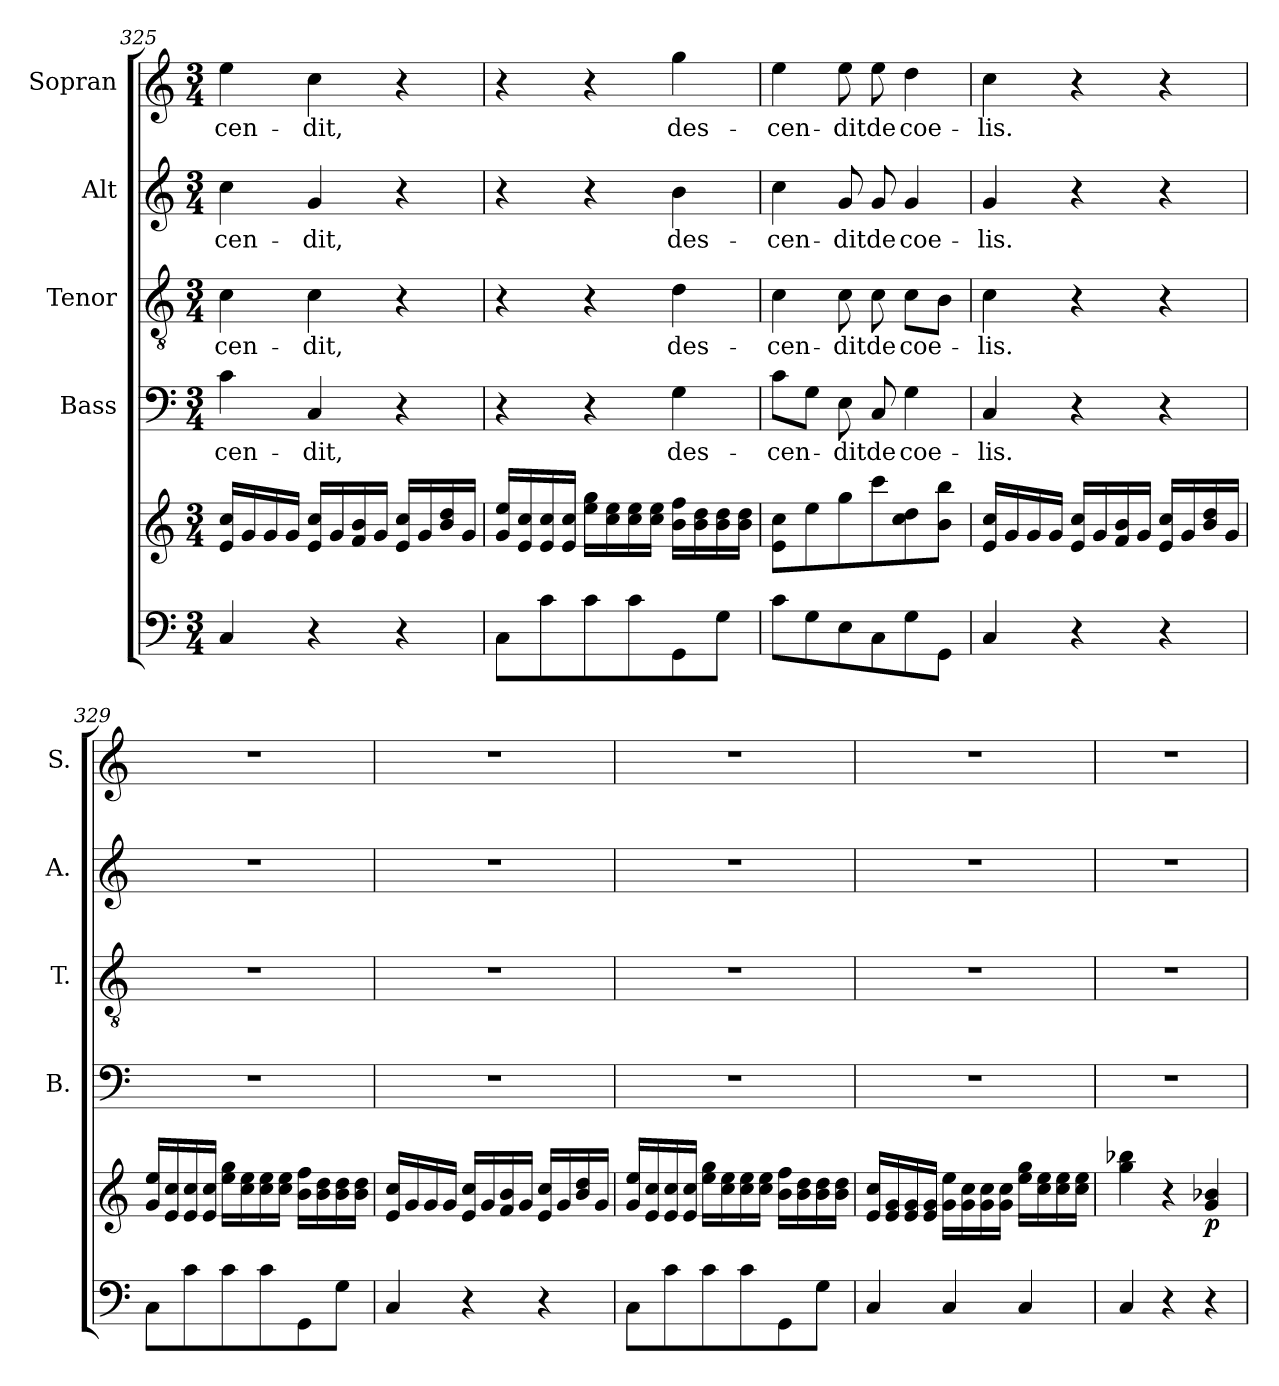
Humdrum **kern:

**kern	**kern	**dynam	**kern	**text	**kern	**text	**kern	**text	**kern	**text
*part5	*part5	*part5	*part4	*part4	*part3	*part3	*part2	*part2	*part1	*part1
*staff6	*staff5	*staff5/6	*staff4	*staff4	*staff3	*staff3	*staff2	*staff2	*staff1	*staff1
*	*	*	*I"Bass	*	*I"Tenor	*	*I"Alt	*	*I"Sopran	*
*	*	*	*I'B.	*	*I'T.	*	*I'A.	*	*I'S.	*
*clefF4	*clefG2	*	*clefF4	*	*clefGv2	*	*clefG2	*	*clefG2	*
*k[]	*k[]	*	*k[]	*	*k[]	*	*k[]	*	*k[]	*
*C:	*C:	*	*C:	*	*C:	*	*C:	*	*C:	*
*M3/4	*M3/4	*	*M3/4	*	*M3/4	*	*M3/4	*	*M3/4	*
=325	=325	=325	=325	=325	=325	=325	=325	=325	=325	=325
!	!	!	!	!LO:LY:b	!	!LO:LY:b	!	!LO:LY:b	!	!LO:LY:b
4C/	16e/ 16cc/LL	.	4c\	-cen-	4c\	-cen-	4cc\	-cen-	4ee\	-cen-
.	16g/	.	.	.	.	.	.	.	.	.
.	16g/	.	.	.	.	.	.	.	.	.
.	16g/JJ	.	.	.	.	.	.	.	.	.
!	!	!	!	!LO:LY:b	!	!LO:LY:b	!	!LO:LY:b	!	!LO:LY:b
4r	16e/ 16cc/LL	.	4C/	-dit,	4c\	-dit,	4g/	-dit,	4cc\	-dit,
.	16g/	.	.	.	.	.	.	.	.	.
.	16f/ 16b/	.	.	.	.	.	.	.	.	.
.	16g/JJ	.	.	.	.	.	.	.	.	.
4r	16e/ 16cc/LL	.	4r	.	4r	.	4r	.	4r	.
.	16g/	.	.	.	.	.	.	.	.	.
.	16b/ 16dd/	.	.	.	.	.	.	.	.	.
.	16g/JJ	.	.	.	.	.	.	.	.	.
!!LO:PB:g=z
=326	=326	=326	=326	=326	=326	=326	=326	=326	=326	=326
8C\L	16g/ 16ee/LL	.	4r	.	4r	.	4r	.	4r	.
.	16e/ 16cc/	.	.	.	.	.	.	.	.	.
8c\	16e/ 16cc/	.	.	.	.	.	.	.	.	.
.	16e/ 16cc/JJ	.	.	.	.	.	.	.	.	.
8c\	16ee\ 16gg\LL	.	4r	.	4r	.	4r	.	4r	.
.	16cc\ 16ee\	.	.	.	.	.	.	.	.	.
8c\	16cc\ 16ee\	.	.	.	.	.	.	.	.	.
.	16cc\ 16ee\JJ	.	.	.	.	.	.	.	.	.
!	!	!	!	!LO:LY:b	!	!LO:LY:b	!	!LO:LY:b	!	!LO:LY:b
8GG\	16b\ 16ff\LL	.	4G\	des-	4d\	des-	4b\	des-	4gg\	des-
.	16b\ 16dd\	.	.	.	.	.	.	.	.	.
8G\J	16b\ 16dd\	.	.	.	.	.	.	.	.	.
.	16b\ 16dd\JJ	.	.	.	.	.	.	.	.	.
=327	=327	=327	=327	=327	=327	=327	=327	=327	=327	=327
!	!	!	!	!LO:LY:b	!	!LO:LY:b	!	!LO:LY:b	!	!LO:LY:b
8c\L	8e\ 8cc\L	.	8c\L	-cen-	4c\	-cen-	4cc\	-cen-	4ee\	-cen-
8G\	8ee\	.	8G\J	.	.	.	.	.	.	.
!	!	!	!	!LO:LY:b	!	!LO:LY:b	!	!LO:LY:b	!	!LO:LY:b
8E\	8gg\	.	8E\	-dit	8c\	-dit	8g/	-dit	8ee\	-dit
!	!	!	!	!LO:LY:b	!	!LO:LY:b	!	!LO:LY:b	!	!LO:LY:b
8C\	8ccc\	.	8C/	de	8c\	de	8g/	de	8ee\	de
!	!	!	!	!LO:LY:b	!	!LO:LY:b	!	!LO:LY:b	!	!LO:LY:b
8G\	8cc\ 8dd\	.	4G\	coe-	8c\L	coe-	4g/	coe-	4dd\	coe-
8GG\J	8b\ 8bb\J	.	.	.	8B\J	.	.	.	.	.
=328	=328	=328	=328	=328	=328	=328	=328	=328	=328	=328
!	!	!	!	!LO:LY:b	!	!LO:LY:b	!	!LO:LY:b	!	!LO:LY:b
4C/	16e/ 16cc/LL	.	4C/	-lis.	4c\	-lis.	4g/	-lis.	4cc\	-lis.
.	16g/	.	.	.	.	.	.	.	.	.
.	16g/	.	.	.	.	.	.	.	.	.
.	16g/JJ	.	.	.	.	.	.	.	.	.
4r	16e/ 16cc/LL	.	4r	.	4r	.	4r	.	4r	.
.	16g/	.	.	.	.	.	.	.	.	.
.	16f/ 16b/	.	.	.	.	.	.	.	.	.
.	16g/JJ	.	.	.	.	.	.	.	.	.
4r	16e/ 16cc/LL	.	4r	.	4r	.	4r	.	4r	.
.	16g/	.	.	.	.	.	.	.	.	.
.	16b/ 16dd/	.	.	.	.	.	.	.	.	.
.	16g/JJ	.	.	.	.	.	.	.	.	.
=329	=329	=329	=329	=329	=329	=329	=329	=329	=329	=329
8C\L	16g/ 16ee/LL	.	2.r	.	2.r	.	2.r	.	2.r	.
.	16e/ 16cc/	.	.	.	.	.	.	.	.	.
8c\	16e/ 16cc/	.	.	.	.	.	.	.	.	.
.	16e/ 16cc/JJ	.	.	.	.	.	.	.	.	.
8c\	16ee\ 16gg\LL	.	.	.	.	.	.	.	.	.
.	16cc\ 16ee\	.	.	.	.	.	.	.	.	.
8c\	16cc\ 16ee\	.	.	.	.	.	.	.	.	.
.	16cc\ 16ee\JJ	.	.	.	.	.	.	.	.	.
8GG\	16b\ 16ff\LL	.	.	.	.	.	.	.	.	.
.	16b\ 16dd\	.	.	.	.	.	.	.	.	.
8G\J	16b\ 16dd\	.	.	.	.	.	.	.	.	.
.	16b\ 16dd\JJ	.	.	.	.	.	.	.	.	.
!!LO:LB:g=z
=330	=330	=330	=330	=330	=330	=330	=330	=330	=330	=330
4C/	16e/ 16cc/LL	.	2.r	.	2.r	.	2.r	.	2.r	.
.	16g/	.	.	.	.	.	.	.	.	.
.	16g/	.	.	.	.	.	.	.	.	.
.	16g/JJ	.	.	.	.	.	.	.	.	.
4r	16e/ 16cc/LL	.	.	.	.	.	.	.	.	.
.	16g/	.	.	.	.	.	.	.	.	.
.	16f/ 16b/	.	.	.	.	.	.	.	.	.
.	16g/JJ	.	.	.	.	.	.	.	.	.
4r	16e/ 16cc/LL	.	.	.	.	.	.	.	.	.
.	16g/	.	.	.	.	.	.	.	.	.
.	16b/ 16dd/	.	.	.	.	.	.	.	.	.
.	16g/JJ	.	.	.	.	.	.	.	.	.
=331	=331	=331	=331	=331	=331	=331	=331	=331	=331	=331
8C\L	16g/ 16ee/LL	.	2.r	.	2.r	.	2.r	.	2.r	.
.	16e/ 16cc/	.	.	.	.	.	.	.	.	.
8c\	16e/ 16cc/	.	.	.	.	.	.	.	.	.
.	16e/ 16cc/JJ	.	.	.	.	.	.	.	.	.
8c\	16ee\ 16gg\LL	.	.	.	.	.	.	.	.	.
.	16cc\ 16ee\	.	.	.	.	.	.	.	.	.
8c\	16cc\ 16ee\	.	.	.	.	.	.	.	.	.
.	16cc\ 16ee\JJ	.	.	.	.	.	.	.	.	.
8GG\	16b\ 16ff\LL	.	.	.	.	.	.	.	.	.
.	16b\ 16dd\	.	.	.	.	.	.	.	.	.
8G\J	16b\ 16dd\	.	.	.	.	.	.	.	.	.
.	16b\ 16dd\JJ	.	.	.	.	.	.	.	.	.
=332	=332	=332	=332	=332	=332	=332	=332	=332	=332	=332
4C/	16e/ 16cc/LL	.	2.r	.	2.r	.	2.r	.	2.r	.
.	16e/ 16g/	.	.	.	.	.	.	.	.	.
.	16e/ 16g/	.	.	.	.	.	.	.	.	.
.	16e/ 16g/JJ	.	.	.	.	.	.	.	.	.
4C/	16g\ 16ee\LL	.	.	.	.	.	.	.	.	.
.	16g\ 16cc\	.	.	.	.	.	.	.	.	.
.	16g\ 16cc\	.	.	.	.	.	.	.	.	.
.	16g\ 16cc\JJ	.	.	.	.	.	.	.	.	.
4C/	16ee\ 16gg\LL	.	.	.	.	.	.	.	.	.
.	16cc\ 16ee\	.	.	.	.	.	.	.	.	.
.	16cc\ 16ee\	.	.	.	.	.	.	.	.	.
.	16cc\ 16ee\JJ	.	.	.	.	.	.	.	.	.
=333	=333	=333	=333	=333	=333	=333	=333	=333	=333	=333
4C/	4gg\ 4bb-X\	.	2.r	.	2.r	.	2.r	.	2.r	.
4r	4r	.	.	.	.	.	.	.	.	.
!	!	!LO:DY:b	!	!	!	!	!	!	!	!
4r	4g/ 4b-X/	p	.	.	.	.	.	.	.	.
=	=	=	=	=	=	=	=	=	=	=
*-	*-	*-	*-	*-	*-	*-	*-	*-	*-	*-
